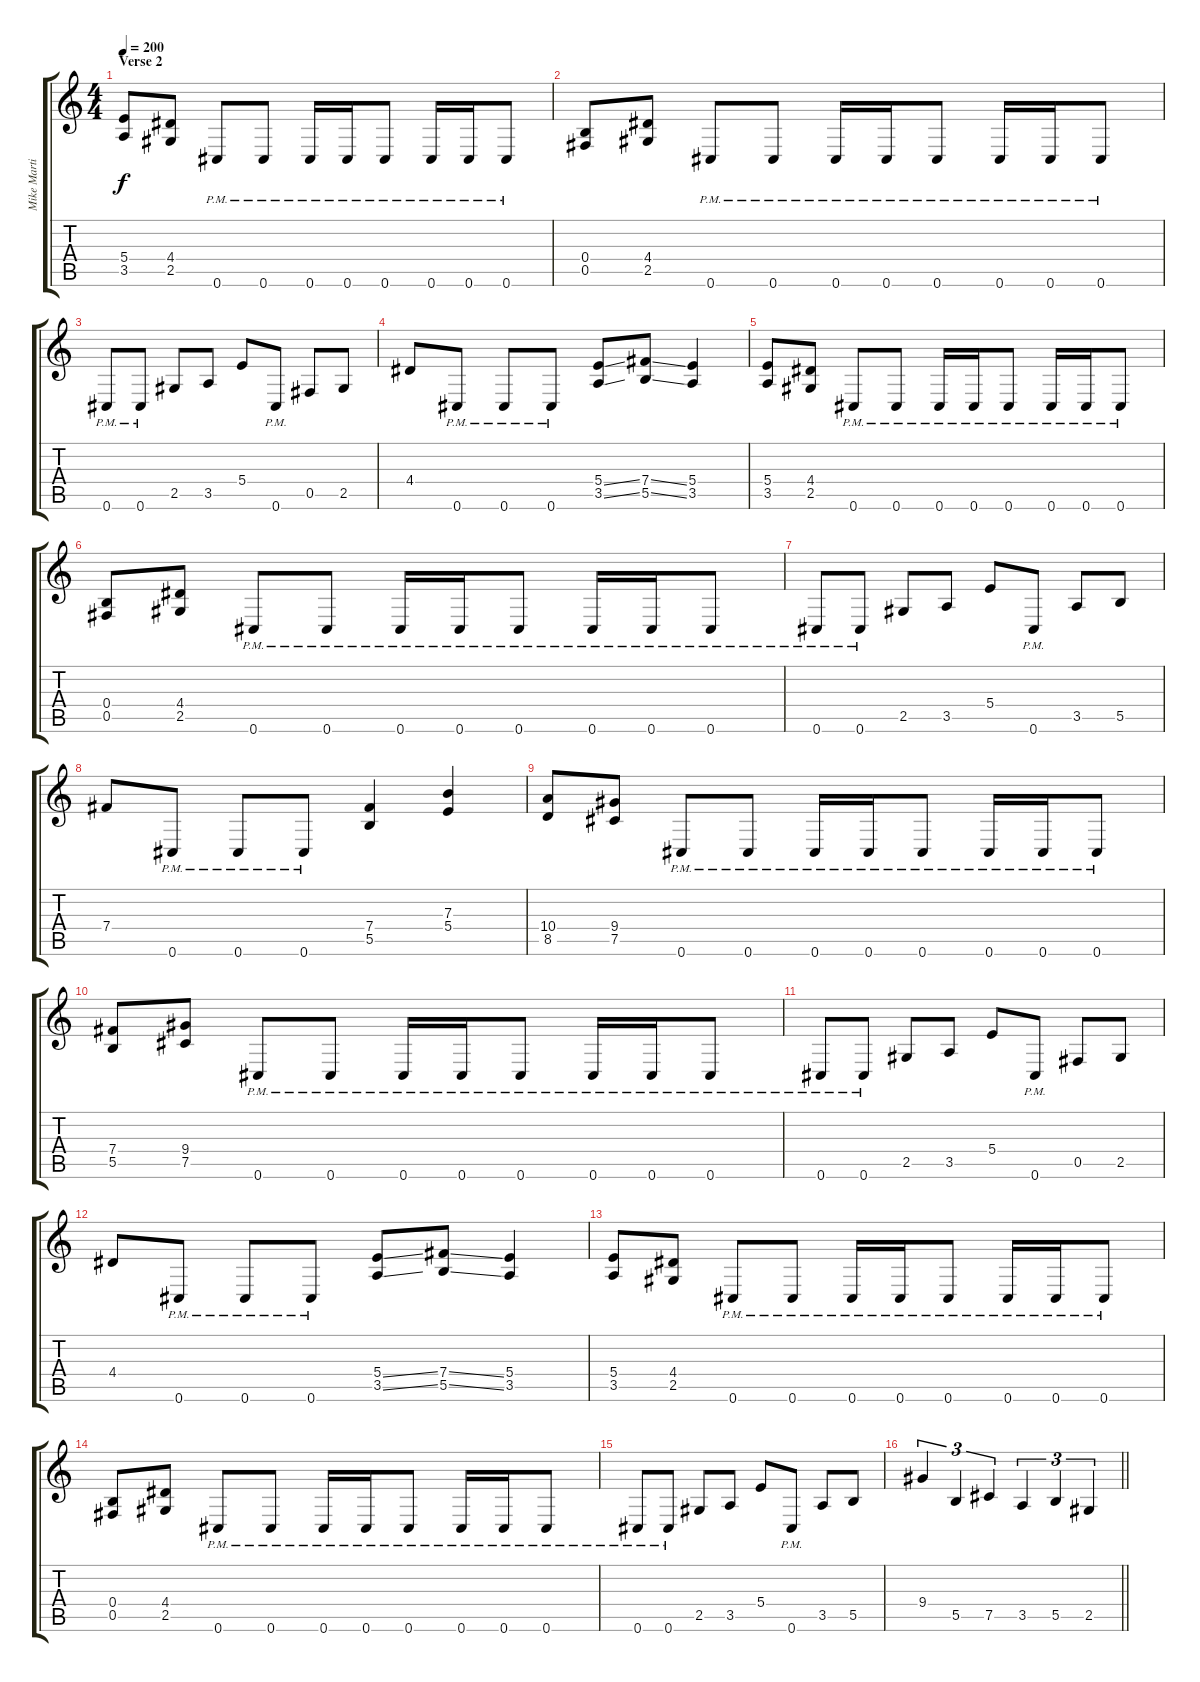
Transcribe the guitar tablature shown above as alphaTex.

\track ("Mike Martin" "Mike Marti") {instrument distortionguitar}
\staff {score tabs}
\tuning (Db4 Ab3 E3 B2 Gb2 Db2) {hide}
\ts (4 4)
\section ("" "Verse 2")
\tempo 200
\clef g2
\ks c
(5.4 3.5).8{dy f} (4.4 2.5).8 0.6{pm}.8 0.6{pm}.8 0.6{pm}.16 0.6{pm}.16 0.6{pm}.8 0.6{pm}.16 0.6{pm}.16 0.6{pm}.8 |
(0.4 0.5).8 (4.4 2.5).8 0.6{pm}.8 0.6{pm}.8 0.6{pm}.16 0.6{pm}.16 0.6{pm}.8 0.6{pm}.16 0.6{pm}.16 0.6{pm}.8 |
0.6{pm}.8 0.6{pm}.8 2.5.8 3.5.8 5.4.8 0.6{pm}.8 0.5.8 2.5.8 |
4.4.8 0.6{pm}.8 0.6{pm}.8 0.6{pm}.8 (5.4{ss} 3.5{ss}).8 (7.4{ss} 5.5{ss}).8 (5.4 3.5).4 |
(5.4 3.5).8 (4.4 2.5).8 0.6{pm}.8 0.6{pm}.8 0.6{pm}.16 0.6{pm}.16 0.6{pm}.8 0.6{pm}.16 0.6{pm}.16 0.6{pm}.8 |
(0.4 0.5).8 (4.4 2.5).8 0.6{pm}.8 0.6{pm}.8 0.6{pm}.16 0.6{pm}.16 0.6{pm}.8 0.6{pm}.16 0.6{pm}.16 0.6{pm}.8 |
0.6{pm}.8 0.6{pm}.8 2.5.8 3.5.8 5.4.8 0.6{pm}.8 3.5.8 5.5.8 |
7.4.8 0.6{pm}.8 0.6{pm}.8 0.6{pm}.8 (7.4 5.5).4 (7.3 5.4).4 |
(10.4 8.5).8 (9.4 7.5).8 0.6{pm}.8 0.6{pm}.8 0.6{pm}.16 0.6{pm}.16 0.6{pm}.8 0.6{pm}.16 0.6{pm}.16 0.6{pm}.8 |
(7.4 5.5).8 (9.4 7.5).8 0.6{pm}.8 0.6{pm}.8 0.6{pm}.16 0.6{pm}.16 0.6{pm}.8 0.6{pm}.16 0.6{pm}.16 0.6{pm}.8 |
0.6{pm}.8 0.6{pm}.8 2.5.8 3.5.8 5.4.8 0.6{pm}.8 0.5.8 2.5.8 |
4.4.8 0.6{pm}.8 0.6{pm}.8 0.6{pm}.8 (5.4{ss} 3.5{ss}).8 (7.4{ss} 5.5{ss}).8 (5.4 3.5).4 |
(5.4 3.5).8 (4.4 2.5).8 0.6{pm}.8 0.6{pm}.8 0.6{pm}.16 0.6{pm}.16 0.6{pm}.8 0.6{pm}.16 0.6{pm}.16 0.6{pm}.8 |
(0.4 0.5).8 (4.4 2.5).8 0.6{pm}.8 0.6{pm}.8 0.6{pm}.16 0.6{pm}.16 0.6{pm}.8 0.6{pm}.16 0.6{pm}.16 0.6{pm}.8 |
0.6{pm}.8 0.6{pm}.8 2.5.8 3.5.8 5.4.8 0.6{pm}.8 3.5.8 5.5.8 |
\barLineRight lightlight
9.4.4{tu (3 2)} 5.5.4{tu (3 2)} 7.5.4{tu (3 2)} 3.5.4{tu (3 2)} 5.5.4{tu (3 2)} 2.5.4{tu (3 2)}
